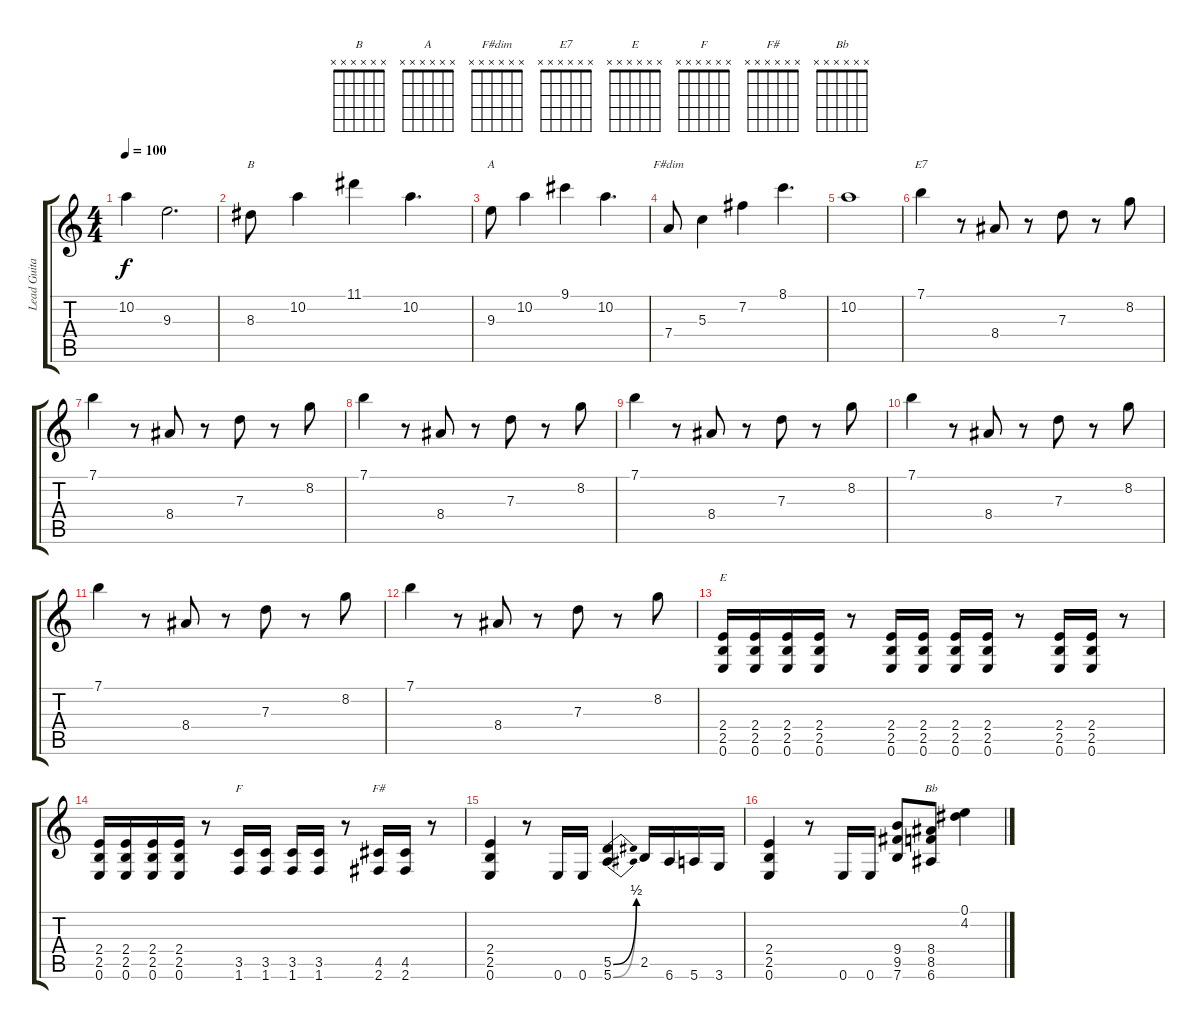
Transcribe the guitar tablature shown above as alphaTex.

\track ("Lead Guitar" "Lead Guita") {instrument distortionguitar}
\staff {score tabs}
\tuning (E4 B3 G3 D3 A2 E2) {hide}
\chord ("B" x x x x x x)
\chord ("A" x x x x x x)
\chord ("F#dim" x x x x x x)
\chord ("E7" x x x x x x)
\chord ("E" x x x x x x)
\chord ("F" x x x x x x)
\chord ("F#" x x x x x x)
\chord ("Bb" x x x x x x)
\ts (4 4)
\tempo 100
\clef g2
\ks c
10.2.4{dy f} 9.3.2{d} |
8.3.8{ch "B"} 10.2.4 11.1.4 10.2.4{d} |
9.3.8{ch "A"} 10.2.4 9.1.4 10.2.4{d} |
7.4.8{ch "F#dim"} 5.3.4 7.2.4 8.1.4{d} |
10.2.1 |
7.1.4{ch "E7"} r.8 8.4.8 r.8 7.3.8 r.8 8.2.8 |
7.1.4 r.8 8.4.8 r.8 7.3.8 r.8 8.2.8 |
7.1.4 r.8 8.4.8 r.8 7.3.8 r.8 8.2.8 |
7.1.4 r.8 8.4.8 r.8 7.3.8 r.8 8.2.8 |
7.1.4 r.8 8.4.8 r.8 7.3.8 r.8 8.2.8 |
7.1.4 r.8 8.4.8 r.8 7.3.8 r.8 8.2.8 |
7.1.4 r.8 8.4.8 r.8 7.3.8 r.8 8.2.8 |
(2.4 2.5 0.6).16{ch "E"} (2.4 2.5 0.6).16 (2.4 2.5 0.6).16 (2.4 2.5 0.6).16 r.8 (2.4 2.5 0.6).16 (2.4 2.5 0.6).16 (2.4 2.5 0.6).16 (2.4 2.5 0.6).16 r.8 (2.4 2.5 0.6).16 (2.4 2.5 0.6).16 r.8 |
(2.4 2.5 0.6).16 (2.4 2.5 0.6).16 (2.4 2.5 0.6).16 (2.4 2.5 0.6).16 r.8 (3.5 1.6).16{ch "F"} (3.5 1.6).16 (3.5 1.6).16 (3.5 1.6).16 r.8 (4.5 2.6).16{ch "F#"} (4.5 2.6).16 r.8 |
(2.4 2.5 0.6).4 r.8 0.6.16 0.6.16 (5.5{be (bend 0 0 60 2)} 5.6{be (bend 0 0 60 2)}).4 2.5.16 6.6.16 5.6.16 3.6.16 |
(2.4 2.5 0.6).4 r.8 0.6.16 0.6.16 (9.4 9.5 7.6).8 (8.4 8.5 6.6).8{ch "Bb"} (0.1 4.2).4
